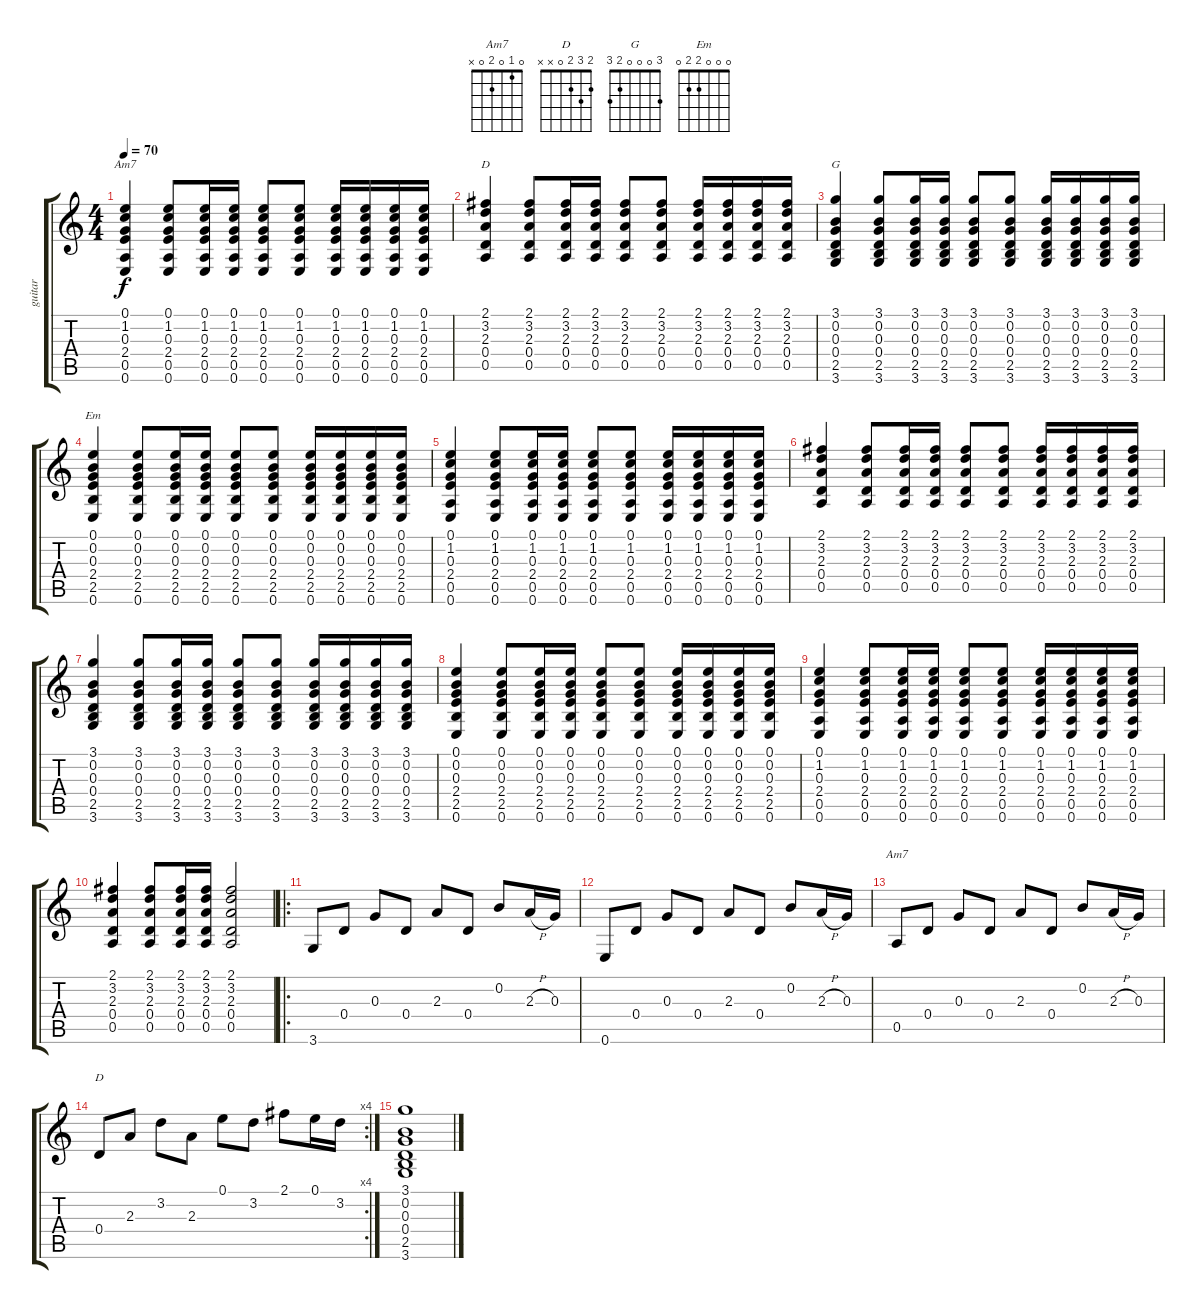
\track ("guitar" "guitar") {instrument acousticguitarsteel}
\staff {score tabs}
\tuning (E4 B3 G3 D3 A2 E2) {hide}
\chord ("Am7" 0 1 0 2 0 0)
\chord ("D" 2 3 2 0 0 x)
\chord ("G" 3 0 0 0 2 3)
\chord ("Em" 0 0 0 2 2 0)
\chord ("Am7" 0 1 0 2 0 x)
\chord ("D" 2 3 2 0 x x)
\ts (4 4)
\tempo 70
\clef g2
\ks c
(0.1 1.2 0.3 2.4 0.5 0.6).4{ch "Am7" dy f} (0.1 1.2 0.3 2.4 0.5 0.6).8 (0.1 1.2 0.3 2.4 0.5 0.6).16 (0.1 1.2 0.3 2.4 0.5 0.6).16 (0.1 1.2 0.3 2.4 0.5 0.6).8 (0.1 1.2 0.3 2.4 0.5 0.6).8 (0.1 1.2 0.3 2.4 0.5 0.6).16 (0.1 1.2 0.3 2.4 0.5 0.6).16 (0.1 1.2 0.3 2.4 0.5 0.6).16 (0.1 1.2 0.3 2.4 0.5 0.6).16 |
(2.1 3.2 2.3 0.4 0.5).4{ch "D"} (2.1 3.2 2.3 0.4 0.5).8 (2.1 3.2 2.3 0.4 0.5).16 (2.1 3.2 2.3 0.4 0.5).16 (2.1 3.2 2.3 0.4 0.5).8 (2.1 3.2 2.3 0.4 0.5).8 (2.1 3.2 2.3 0.4 0.5).16 (2.1 3.2 2.3 0.4 0.5).16 (2.1 3.2 2.3 0.4 0.5).16 (2.1 3.2 2.3 0.4 0.5).16 |
(3.1 0.2 0.3 0.4 2.5 3.6).4{ch "G"} (3.1 0.2 0.3 0.4 2.5 3.6).8 (3.1 0.2 0.3 0.4 2.5 3.6).16 (3.1 0.2 0.3 0.4 2.5 3.6).16 (3.1 0.2 0.3 0.4 2.5 3.6).8 (3.1 0.2 0.3 0.4 2.5 3.6).8 (3.1 0.2 0.3 0.4 2.5 3.6).16 (3.1 0.2 0.3 0.4 2.5 3.6).16 (3.1 0.2 0.3 0.4 2.5 3.6).16 (3.1 0.2 0.3 0.4 2.5 3.6).16 |
(0.1 0.2 0.3 2.4 2.5 0.6).4{ch "Em"} (0.1 0.2 0.3 2.4 2.5 0.6).8 (0.1 0.2 0.3 2.4 2.5 0.6).16 (0.1 0.2 0.3 2.4 2.5 0.6).16 (0.1 0.2 0.3 2.4 2.5 0.6).8 (0.1 0.2 0.3 2.4 2.5 0.6).8 (0.1 0.2 0.3 2.4 2.5 0.6).16 (0.1 0.2 0.3 2.4 2.5 0.6).16 (0.1 0.2 0.3 2.4 2.5 0.6).16 (0.1 0.2 0.3 2.4 2.5 0.6).16 |
(0.1 1.2 0.3 2.4 0.5 0.6).4 (0.1 1.2 0.3 2.4 0.5 0.6).8 (0.1 1.2 0.3 2.4 0.5 0.6).16 (0.1 1.2 0.3 2.4 0.5 0.6).16 (0.1 1.2 0.3 2.4 0.5 0.6).8 (0.1 1.2 0.3 2.4 0.5 0.6).8 (0.1 1.2 0.3 2.4 0.5 0.6).16 (0.1 1.2 0.3 2.4 0.5 0.6).16 (0.1 1.2 0.3 2.4 0.5 0.6).16 (0.1 1.2 0.3 2.4 0.5 0.6).16 |
(2.1 3.2 2.3 0.4 0.5).4 (2.1 3.2 2.3 0.4 0.5).8 (2.1 3.2 2.3 0.4 0.5).16 (2.1 3.2 2.3 0.4 0.5).16 (2.1 3.2 2.3 0.4 0.5).8 (2.1 3.2 2.3 0.4 0.5).8 (2.1 3.2 2.3 0.4 0.5).16 (2.1 3.2 2.3 0.4 0.5).16 (2.1 3.2 2.3 0.4 0.5).16 (2.1 3.2 2.3 0.4 0.5).16 |
(3.1 0.2 0.3 0.4 2.5 3.6).4 (3.1 0.2 0.3 0.4 2.5 3.6).8 (3.1 0.2 0.3 0.4 2.5 3.6).16 (3.1 0.2 0.3 0.4 2.5 3.6).16 (3.1 0.2 0.3 0.4 2.5 3.6).8 (3.1 0.2 0.3 0.4 2.5 3.6).8 (3.1 0.2 0.3 0.4 2.5 3.6).16 (3.1 0.2 0.3 0.4 2.5 3.6).16 (3.1 0.2 0.3 0.4 2.5 3.6).16 (3.1 0.2 0.3 0.4 2.5 3.6).16 |
(0.1 0.2 0.3 2.4 2.5 0.6).4 (0.1 0.2 0.3 2.4 2.5 0.6).8 (0.1 0.2 0.3 2.4 2.5 0.6).16 (0.1 0.2 0.3 2.4 2.5 0.6).16 (0.1 0.2 0.3 2.4 2.5 0.6).8 (0.1 0.2 0.3 2.4 2.5 0.6).8 (0.1 0.2 0.3 2.4 2.5 0.6).16 (0.1 0.2 0.3 2.4 2.5 0.6).16 (0.1 0.2 0.3 2.4 2.5 0.6).16 (0.1 0.2 0.3 2.4 2.5 0.6).16 |
(0.1 1.2 0.3 2.4 0.5 0.6).4 (0.1 1.2 0.3 2.4 0.5 0.6).8 (0.1 1.2 0.3 2.4 0.5 0.6).16 (0.1 1.2 0.3 2.4 0.5 0.6).16 (0.1 1.2 0.3 2.4 0.5 0.6).8 (0.1 1.2 0.3 2.4 0.5 0.6).8 (0.1 1.2 0.3 2.4 0.5 0.6).16 (0.1 1.2 0.3 2.4 0.5 0.6).16 (0.1 1.2 0.3 2.4 0.5 0.6).16 (0.1 1.2 0.3 2.4 0.5 0.6).16 |
(2.1 3.2 2.3 0.4 0.5).4 (2.1 3.2 2.3 0.4 0.5).8 (2.1 3.2 2.3 0.4 0.5).16 (2.1 3.2 2.3 0.4 0.5).16 (2.1 3.2 2.3 0.4 0.5).2 |
\ro
3.6.8 0.4.8 0.3.8 0.4.8 2.3.8 0.4.8 0.2.8 2.3{h}.16 0.3.16 |
0.6.8 0.4.8 0.3.8 0.4.8 2.3.8 0.4.8 0.2.8 2.3{h}.16 0.3.16 |
0.5.8{ch "Am7"} 0.4.8 0.3.8 0.4.8 2.3.8 0.4.8 0.2.8 2.3{h}.16 0.3.16 |
\rc 4
0.4.8{ch "D"} 2.3.8 3.2.8 2.3.8 0.1.8 3.2.8 2.1.8 0.1.16 3.2.16 |
(3.1 0.2 0.3 0.4 2.5 3.6).1
